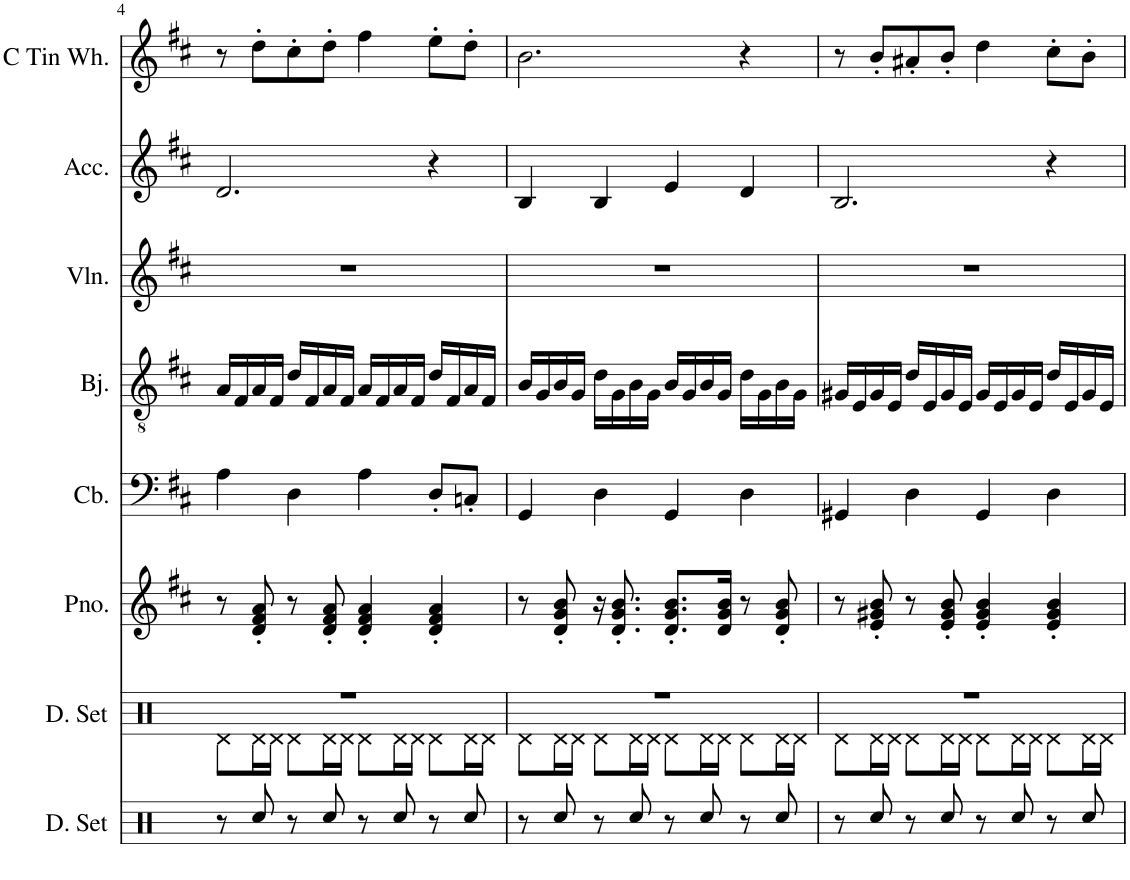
**kern	**kern	**kern	**kern	**kern	**kern	**kern	**kern
*part8	*part7	*part6	*part5	*part4	*part3	*part2	*part1
*staff8	*staff7	*staff6	*staff5	*staff4	*staff3	*staff2	*staff1
*I"Drumset, &quot;Slider&quot;	*I"Drumset, Super Mario 64	*I"Piano, Piano [Harmony]	*I"Contrabass, AcouBass	*I"Banjo, Psychedelic Banjo	*I"Violin, Viola	*I"Accordion, Accordion	*I"C Tin Whistle, Whistle
*I'D. Set	*I'D. Set	*I'Pno.	*I'Cb.	*I'Bj.	*I'Vln.	*I'Acc.	*I'C Tin Wh.
!!LO:PB:g=z
*clefX	*clefX	*clefG2	*clefF4	*clefGv2	*clefG2	*clefG2	*clefG2
*	*	*	*Trd7c12	*Trd7c12	*	*	*Trd1c2
*k[]	*k[]	*k[f#c#]	*k[f#c#]	*k[f#c#]	*k[f#c#]	*k[f#c#]	*k[f#c#]
*M4/4	*M4/4	*M4/4	*M4/4	*M4/4	*M4/4	*M4/4	*M4/4
=4	=4	=4	=4	=4	=4	=4	=4
*	*^	*	*	*	*	*	*
8r	1r	8Rd\L	8r	4A\	16A/LL	1r	2.d/	8r
.	.	.	.	.	16F#/	.	.	.
8Rcc/	.	16Rd\L	8d/' 8f#/' 8a/'	.	16A/	.	.	8dd'\L
.	.	16Rd\JJ	.	.	16F#/JJ	.	.	.
8r	.	8Rd\L	8r	4D\	16d/LL	.	.	8cc#'\
.	.	.	.	.	16F#/	.	.	.
8Rcc/	.	16Rd\L	8d/' 8f#/' 8a/'	.	16A/	.	.	8dd'\J
.	.	16Rd\JJ	.	.	16F#/JJ	.	.	.
8r	.	8Rd\L	4d/' 4f#/' 4a/'	4A\	16A/LL	.	.	4ff#\
.	.	.	.	.	16F#/	.	.	.
8Rcc/	.	16Rd\L	.	.	16A/	.	.	.
.	.	16Rd\JJ	.	.	16F#/JJ	.	.	.
8r	.	8Rd\L	4d/' 4f#/' 4a/'	8D'/L	16d/LL	.	4r	8ee'\L
.	.	.	.	.	16F#/	.	.	.
8Rcc/	.	16Rd\L	.	8Cn'/J	16A/	.	.	8dd'\J
.	.	16Rd\JJ	.	.	16F#/JJ	.	.	.
=5	=5	=5	=5	=5	=5	=5	=5	=5
8r	1r	8Rd\L	8r	4GG/	16B/LL	1r	4B/	2.b\
.	.	.	.	.	16G/	.	.	.
8Rcc/	.	16Rd\L	8d/' 8g/' 8b/'	.	16B/	.	.	.
.	.	16Rd\JJ	.	.	16G/JJ	.	.	.
8r	.	8Rd\L	16r	4D\	16d\LL	.	4B/	.
.	.	.	8.d/' 8.g/' 8.b/'	.	16G\	.	.	.
8Rcc/	.	16Rd\L	.	.	16B\	.	.	.
.	.	16Rd\JJ	.	.	16G\JJ	.	.	.
8r	.	8Rd\L	8.d/' 8.g/' 8.b/'L	4GG/	16B/LL	.	4e/	.
.	.	.	.	.	16G/	.	.	.
8Rcc/	.	16Rd\L	.	.	16B/	.	.	.
.	.	16Rd\JJ	16d/ 16g/ 16b/Jk	.	16G/JJ	.	.	.
8r	.	8Rd\L	8r	4D\	16d\LL	.	4d/	4r
.	.	.	.	.	16G\	.	.	.
8Rcc/	.	16Rd\L	8d/' 8g/' 8b/'	.	16B\	.	.	.
.	.	16Rd\JJ	.	.	16G\JJ	.	.	.
=6	=6	=6	=6	=6	=6	=6	=6	=6
8r	1r	8Rd\L	8r	4GG#X/	16G#X/LL	1r	2.B/	8r
.	.	.	.	.	16E/	.	.	.
8Rcc/	.	16Rd\L	8e/' 8g#X/' 8b/'	.	16G#/	.	.	8b'/L
.	.	16Rd\JJ	.	.	16E/JJ	.	.	.
8r	.	8Rd\L	8r	4D\	16d/LL	.	.	8a#X'/
.	.	.	.	.	16E/	.	.	.
8Rcc/	.	16Rd\L	8e/' 8g#/' 8b/'	.	16G#/	.	.	8b'/J
.	.	16Rd\JJ	.	.	16E/JJ	.	.	.
8r	.	8Rd\L	4e/' 4g#/' 4b/'	4GG#/	16G#/LL	.	.	4dd\
.	.	.	.	.	16E/	.	.	.
8Rcc/	.	16Rd\L	.	.	16G#/	.	.	.
.	.	16Rd\JJ	.	.	16E/JJ	.	.	.
8r	.	8Rd\L	4e/' 4g#/' 4b/'	4D\	16d/LL	.	4r	8cc#'\L
.	.	.	.	.	16E/	.	.	.
8Rcc/	.	16Rd\L	.	.	16G#/	.	.	8b'\J
.	.	16Rd\JJ	.	.	16E/JJ	.	.	.
*	*v	*v	*	*	*	*	*	*
=	=	=	=	=	=	=	=
*-	*-	*-	*-	*-	*-	*-	*-
